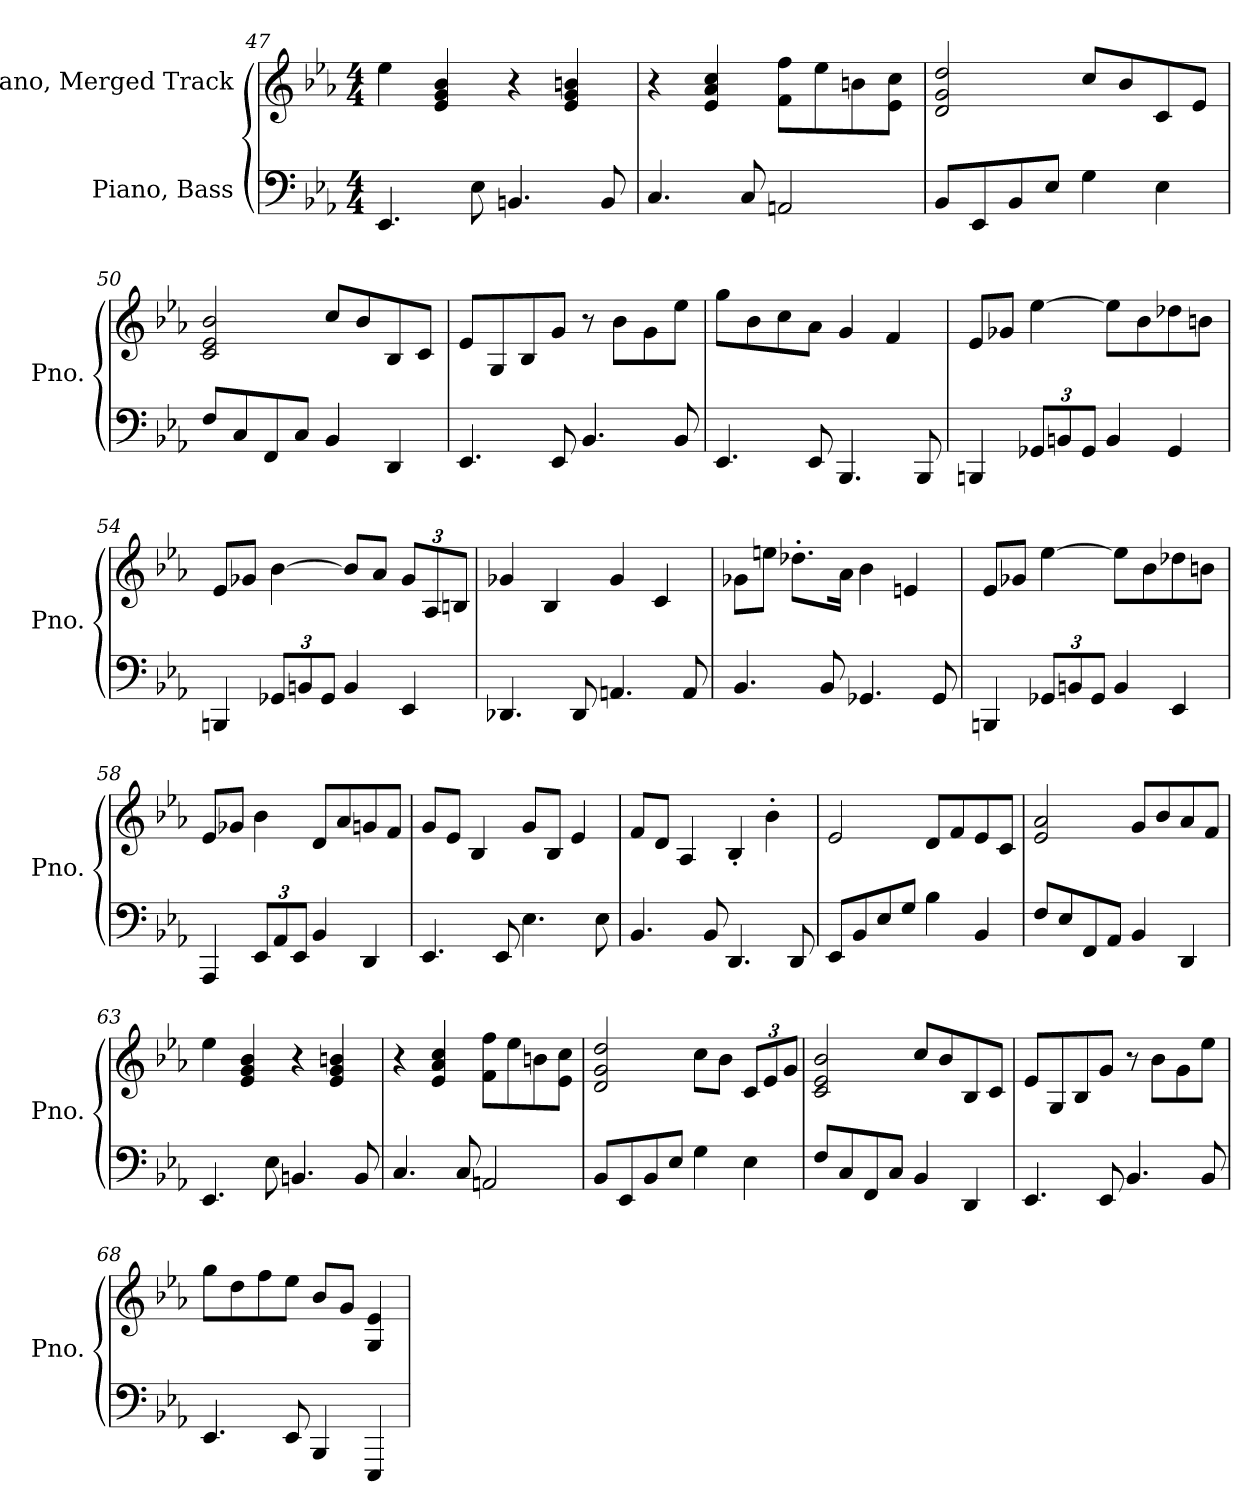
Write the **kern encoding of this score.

**kern	**kern
*part2	*part1
*staff2	*staff1
*I"Piano, Bass	*I"Piano, Merged Track
*I'Pno.	*I'Pno.
*clefF4	*clefG2
*k[b-e-a-]	*k[b-e-a-]
*M4/4	*M4/4
=47	=47
4.EE-/	4ee-\
.	4e-/ 4g/ 4b-/
8E-\	.
4.BBn/	4r
.	4e-/ 4g/ 4bn/
8BB/	.
!!LO:LB:g=z
=48	=48
4.C/	4r
.	4e-/ 4a-/ 4cc/
8C/	.
2AAn/	8f\ 8ff\L
.	8ee-\
.	8bn\
.	8e-\ 8cc\J
=49	=49
8BB-/L	2d/ 2g/ 2dd/
8EE-/	.
8BB-/	.
8E-/J	.
4G\	8cc/L
.	8b-/
4E-\	8c/
.	8e-/J
=50	=50
8F/L	2c/ 2e-/ 2b-/
8C/	.
8FF/	.
8C/J	.
4BB-/	8cc/L
.	8b-/
4DD/	8B-/
.	8c/J
=51	=51
4.EE-/	8e-/L
.	8G/
.	8B-/
8EE-/	8g/J
4.BB-/	8r
.	8b-\L
.	8g\
8BB-/	8ee-\J
!!LO:PB:g=z
=52	=52
4.EE-/	8gg\L
.	8b-\
.	8cc\
8EE-/	8a-\J
4.BBB-/	4g/
.	4f/
8BBB-/	.
=53	=53
4BBBn/	8e-/L
.	8g-X/J
*Xbrackettup	*
12GG-X/L	[4ee-\
12BBn/	.
12GG-/J	.
4BB/	8ee-\L]
.	8b-\
4GG-/	8dd-X\
.	8bn\J
=54	=54
4BBBn/	8e-/L
.	8g-X/J
12GG-X/L	[4b-\
12BBn/	.
12GG-/J	.
4BB/	8b-/L]
.	8a-/J
*	*Xbrackettup
4EE-/	12g-/L
.	12A-/
.	12Bn/J
=55	=55
4.DD-X/	4g-X/
.	4B-/
8DD-/	.
4.AAn/	4g-/
.	4c/
8AA/	.
!!LO:LB:g=z
=56	=56
4.BB-/	8g-X\L
.	8een\J
.	8.dd-X'\L
8BB-/	.
.	16a-\Jk
4.GG-X/	4b-\
.	4en/
8GG-/	.
=57	=57
4BBBn/	8e-/L
.	8g-X/J
12GG-X/L	[4ee-\
12BBn/	.
12GG-/J	.
4BB/	8ee-\L]
.	8b-\
4EE-/	8dd-X\
.	8bn\J
=58	=58
4AAA-/	8e-/L
.	8g-X/J
12EE-/L	4b-\
12AA-/	.
12EE-/J	.
4BB-/	8d/L
.	8a-/
4DD/	8gn/
.	8f/J
=59	=59
4.EE-/	8g/L
.	8e-/J
.	4B-/
8EE-/	.
4.E-\	8g/L
.	8B-/J
.	4e-/
8E-\	.
!!LO:LB:g=z
=60	=60
4.BB-/	8f/L
.	8d/J
.	4A-/
8BB-/	.
4.DD/	4B-'/
.	4b-'\
8DD/	.
=61	=61
8EE-/L	2e-/
8BB-/	.
8E-/	.
8G/J	.
4B-\	8d/L
.	8f/
4BB-/	8e-/
.	8c/J
=62	=62
8F/L	2e-/ 2a-/
8E-/	.
8FF/	.
8AA-/J	.
4BB-/	8g/L
.	8b-/
4DD/	8a-/
.	8f/J
=63	=63
4.EE-/	4ee-\
.	4e-/ 4g/ 4b-/
8E-\	.
4.BBn/	4r
.	4e-/ 4g/ 4bn/
8BB/	.
=64	=64
4.C/	4r
.	4e-/ 4a-/ 4cc/
8C/	.
2AAn/	8f\ 8ff\L
.	8ee-\
.	8bn\
.	8e-\ 8cc\J
!!LO:LB:g=z
=65	=65
8BB-/L	2d/ 2g/ 2dd/
8EE-/	.
8BB-/	.
8E-/J	.
4G\	8cc\L
.	8b-\J
4E-\	12c/L
.	12e-/
.	12g/J
=66	=66
8F/L	2c/ 2e-/ 2b-/
8C/	.
8FF/	.
8C/J	.
4BB-/	8cc/L
.	8b-/
4DD/	8B-/
.	8c/J
=67	=67
4.EE-/	8e-/L
.	8G/
.	8B-/
8EE-/	8g/J
4.BB-/	8r
.	8b-\L
.	8g\
8BB-/	8ee-\J
=68	=68
4.EE-/	8gg\L
.	8dd\
.	8ff\
8EE-/	8ee-\J
4BBB-/	8b-/L
.	8g/J
4EEE-/	4G/ 4e-/
=	=
*-	*-
